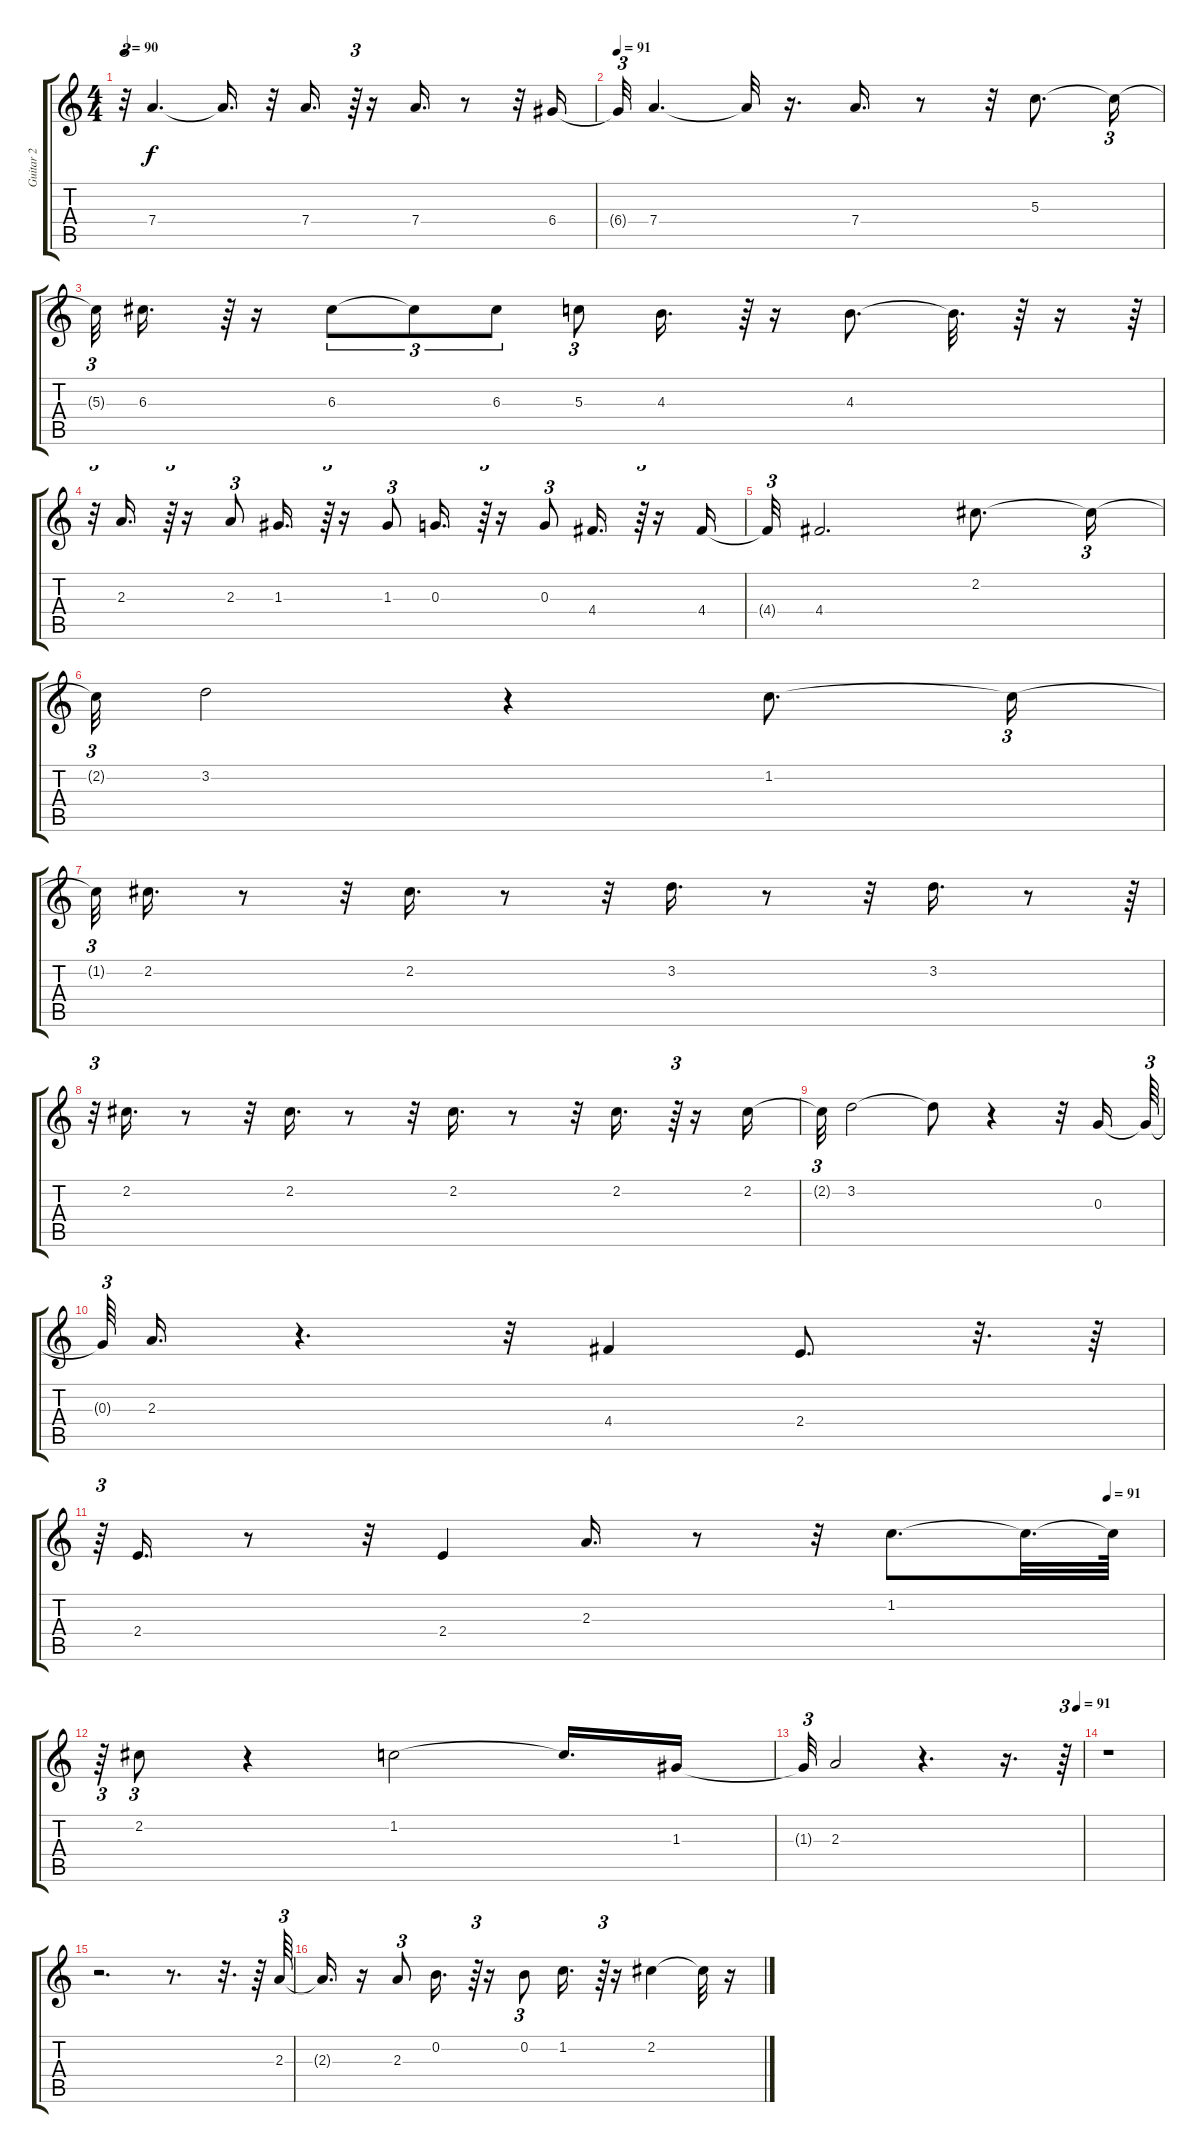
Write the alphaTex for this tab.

\track ("Guitar 2" "Guitar 2") {instrument distortionguitar}
\staff {score tabs}
\tuning (E4 B3 G3 D3 A2 E2) {hide}
\ts (4 4)
\tempo 90
\clef g2
\ks c
r.32{tu (3 2) dy f} 7.4.4{d} 7.4{t}.16{d} r.32 7.4.16{d} r.64{tu (3 2)} r.16 7.4.16{d} r.8 r.32 6.4.16 |
\tempo 91
6.4{t}.32{tu (3 2)} 7.4.4{d} 7.4{t}.32 r.16{d} 7.4.16{d} r.8 r.32 5.3.8{d} 5.3{t}.16{tu (3 2)} |
5.3{t}.32{tu (3 2)} 6.3.16{d} r.64{tu (3 2)} r.16 6.3.8{tu (3 2)} 6.3{t}.8{tu (3 2)} 6.3.8{tu (3 2)} 5.3.8{tu (3 2)} 4.3.16{d} r.64{tu (3 2)} r.16 4.3.8{d} 4.3{t}.32{d} r.64 r.16 r.64{tu (3 2)} |
r.32{tu (3 2)} 2.3.16{d} r.64{tu (3 2)} r.16 2.3.8{tu (3 2)} 1.3.16{d} r.64{tu (3 2)} r.16 1.3.8{tu (3 2)} 0.3.16{d} r.64{tu (3 2)} r.16 0.3.8{tu (3 2)} 4.4.16{d} r.64{tu (3 2)} r.16 4.4.16 |
4.4{t}.32{tu (3 2)} 4.4.2{d} 2.2.8{d} 2.2{t}.16{tu (3 2)} |
2.2{t}.32{tu (3 2)} 3.2.2 r.4 1.2.8{d} 1.2{t}.16{tu (3 2)} |
1.2{t}.32{tu (3 2)} 2.2.16{d} r.8 r.32 2.2.16{d} r.8 r.32 3.2.16{d} r.8 r.32 3.2.16{d} r.8 r.64{tu (3 2)} |
r.32{tu (3 2)} 2.2.16{d} r.8 r.32 2.2.16{d} r.8 r.32 2.2.16{d} r.8 r.32 2.2.16{d} r.64{tu (3 2)} r.16 2.2.16 |
2.2{t}.32{tu (3 2)} 3.2.2 3.2{t}.8 r.4 r.32 0.3.16 0.3{t}.64{tu (3 2)} |
0.3{t}.64{tu (3 2)} 2.3.16{d} r.4{d} r.32 4.4.4 2.4.8{d} r.32{d} r.64 |
\tempo (91 0.9479166666666666)
r.64{tu (3 2)} 2.4.16{d} r.8 r.32 2.4.4 2.3.16{d} r.8 r.32 1.2.8{d} 1.2{t}.32{d} 1.2{t}.64 |
r.64{tu (3 2)} 2.2.8{tu (3 2)} r.4 1.2.2 1.2{t}.16{d} 1.3.16 |
\tempo (91 0.9791666666666666)
1.3{t}.32{tu (3 2)} 2.3.2 r.4{d} r.16{d} r.64{tu (3 2)} |
r.1 |
r.2{d} r.8{d} r.32{d} r.64 2.3.64{tu (3 2)} |
2.3{t}.16{d} r.16 2.3.8{tu (3 2)} 0.2.16{d} r.64{tu (3 2)} r.16 0.2.8{tu (3 2)} 1.2.16{d} r.64{tu (3 2)} r.16 2.2.4 2.2{t}.32 r.16
